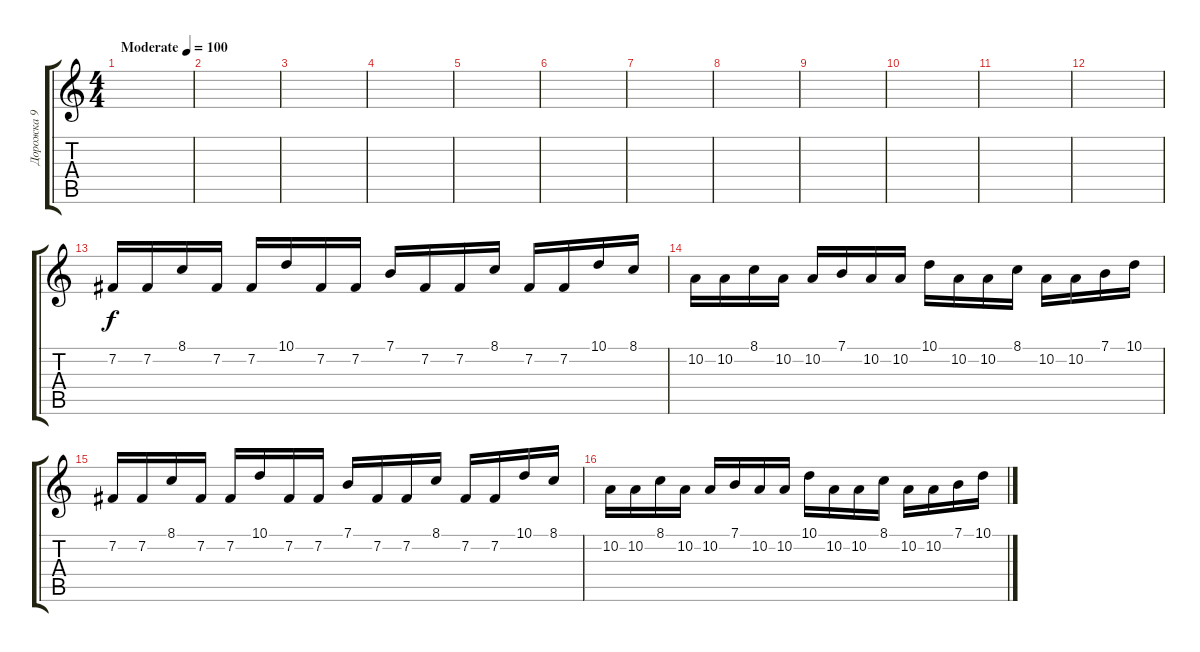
\track ("Дорожка 9" "Дорожка 9") {instrument pad1newage}
\staff {score tabs}
\tuning (E4 B3 G3 D3 A2 E2) {hide}
\ts (4 4)
\tempo (100 "Moderate")
\clef g2
\ks c
|
|
|
|
|
|
|
|
|
|
|
|
7.2.16 7.2.16 8.1.16 7.2.16 7.2.16 10.1.16 7.2.16 7.2.16 7.1.16 7.2.16 7.2.16 8.1.16 7.2.16 7.2.16 10.1.16 8.1.16 |
10.2.16 10.2.16 8.1.16 10.2.16 10.2.16 7.1.16 10.2.16 10.2.16 10.1.16 10.2.16 10.2.16 8.1.16 10.2.16 10.2.16 7.1.16 10.1.16 |
7.2.16 7.2.16 8.1.16 7.2.16 7.2.16 10.1.16 7.2.16 7.2.16 7.1.16 7.2.16 7.2.16 8.1.16 7.2.16 7.2.16 10.1.16 8.1.16 |
10.2.16 10.2.16 8.1.16 10.2.16 10.2.16 7.1.16 10.2.16 10.2.16 10.1.16 10.2.16 10.2.16 8.1.16 10.2.16 10.2.16 7.1.16 10.1.16
